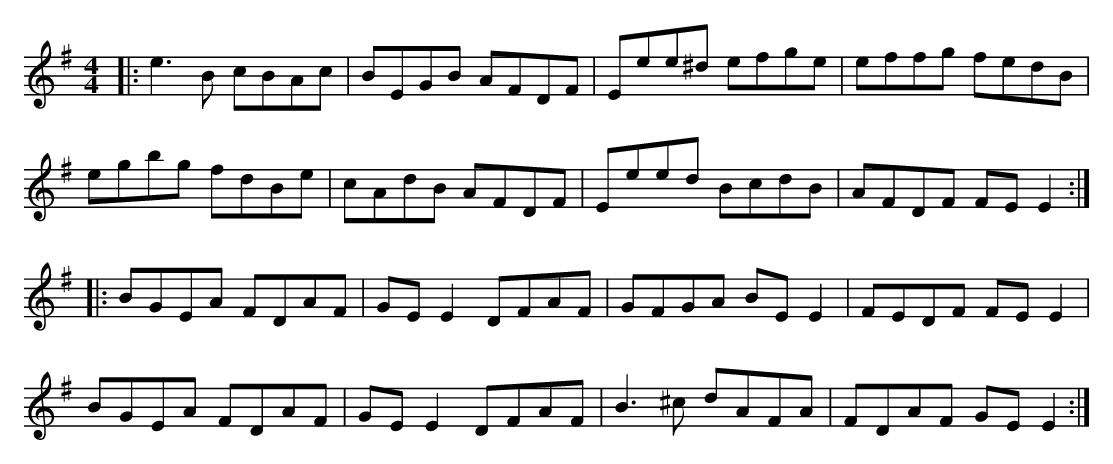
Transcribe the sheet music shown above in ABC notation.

X:1
M:4/4
K:Emin
|:e3B cBAc|BEGB AFDF|Eee^d efge|effg fedB|
egbg fdBe|cAdB AFDF|Eeed BcdB|AFDF FE E2:|
|:BGEA FDAF|GE E2 DFAF|GFGA BE E2|FEDF FE E2|
BGEA FDAF|GE E2 DFAF|B3^c dAFA|FDAF GE E2:|
